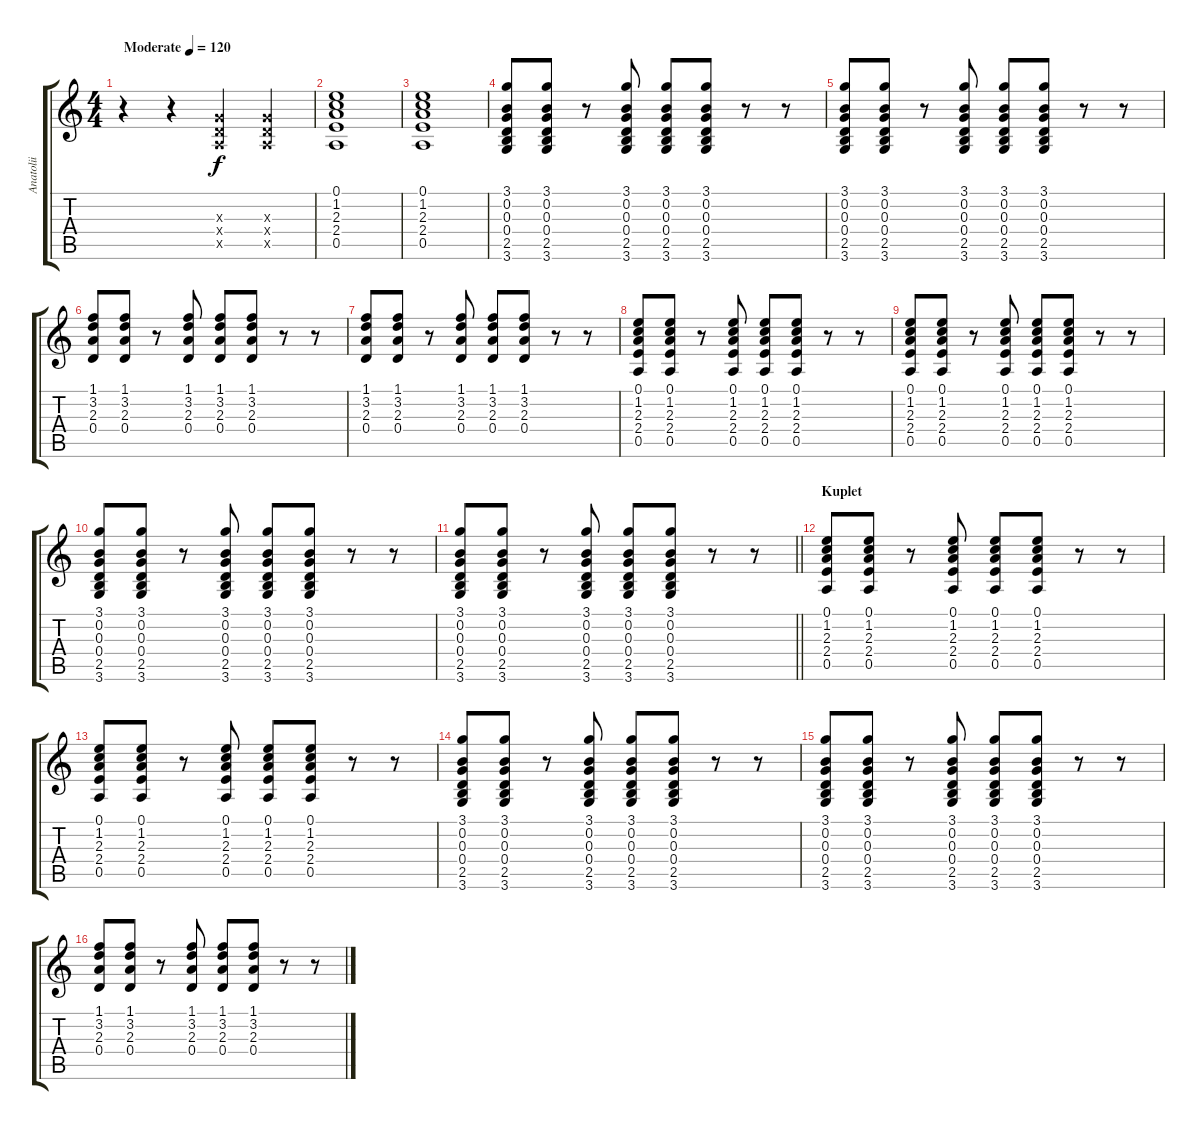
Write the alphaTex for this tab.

\track ("Anatolii" "Anatolii") {instrument acousticguitarsteel}
\staff {score tabs}
\tuning (E4 B3 G3 D3 A2 E2) {hide}
\ts (4 4)
\tempo (120 "Moderate")
\clef g2
\ks c
r.4{dy f instrument acousticguitarsteel} r.4 (0.3{x} 0.4{x} 0.5{x}).4 (0.3{x} 0.4{x} 0.5{x}).4 |
(0.1 1.2 2.3 2.4 0.5).1 |
(0.1 1.2 2.3 2.4 0.5).1 |
(3.1 0.2 0.3 0.4 2.5 3.6).8 (3.1 0.2 0.3 0.4 2.5 3.6).8 r.8 (3.1 0.2 0.3 0.4 2.5 3.6).8 (3.1 0.2 0.3 0.4 2.5 3.6).8 (3.1 0.2 0.3 0.4 2.5 3.6).8 r.8 r.8 |
(3.1 0.2 0.3 0.4 2.5 3.6).8 (3.1 0.2 0.3 0.4 2.5 3.6).8 r.8 (3.1 0.2 0.3 0.4 2.5 3.6).8 (3.1 0.2 0.3 0.4 2.5 3.6).8 (3.1 0.2 0.3 0.4 2.5 3.6).8 r.8 r.8 |
(1.1 3.2 2.3 0.4).8 (1.1 3.2 2.3 0.4).8 r.8 (1.1 3.2 2.3 0.4).8 (1.1 3.2 2.3 0.4).8 (1.1 3.2 2.3 0.4).8 r.8 r.8 |
(1.1 3.2 2.3 0.4).8 (1.1 3.2 2.3 0.4).8 r.8 (1.1 3.2 2.3 0.4).8 (1.1 3.2 2.3 0.4).8 (1.1 3.2 2.3 0.4).8 r.8 r.8 |
(0.1 1.2 2.3 2.4 0.5).8 (0.1 1.2 2.3 2.4 0.5).8 r.8 (0.1 1.2 2.3 2.4 0.5).8 (0.1 1.2 2.3 2.4 0.5).8 (0.1 1.2 2.3 2.4 0.5).8 r.8 r.8 |
(0.1 1.2 2.3 2.4 0.5).8 (0.1 1.2 2.3 2.4 0.5).8 r.8 (0.1 1.2 2.3 2.4 0.5).8 (0.1 1.2 2.3 2.4 0.5).8 (0.1 1.2 2.3 2.4 0.5).8 r.8 r.8 |
(3.1 0.2 0.3 0.4 2.5 3.6).8 (3.1 0.2 0.3 0.4 2.5 3.6).8 r.8 (3.1 0.2 0.3 0.4 2.5 3.6).8 (3.1 0.2 0.3 0.4 2.5 3.6).8 (3.1 0.2 0.3 0.4 2.5 3.6).8 r.8 r.8 |
\barLineRight lightlight
(3.1 0.2 0.3 0.4 2.5 3.6).8 (3.1 0.2 0.3 0.4 2.5 3.6).8 r.8 (3.1 0.2 0.3 0.4 2.5 3.6).8 (3.1 0.2 0.3 0.4 2.5 3.6).8 (3.1 0.2 0.3 0.4 2.5 3.6).8 r.8 r.8 |
\section ("" "Kuplet")
(0.1 1.2 2.3 2.4 0.5).8 (0.1 1.2 2.3 2.4 0.5).8 r.8 (0.1 1.2 2.3 2.4 0.5).8 (0.1 1.2 2.3 2.4 0.5).8 (0.1 1.2 2.3 2.4 0.5).8 r.8 r.8 |
(0.1 1.2 2.3 2.4 0.5).8 (0.1 1.2 2.3 2.4 0.5).8 r.8 (0.1 1.2 2.3 2.4 0.5).8 (0.1 1.2 2.3 2.4 0.5).8 (0.1 1.2 2.3 2.4 0.5).8 r.8 r.8 |
(3.1 0.2 0.3 0.4 2.5 3.6).8 (3.1 0.2 0.3 0.4 2.5 3.6).8 r.8 (3.1 0.2 0.3 0.4 2.5 3.6).8 (3.1 0.2 0.3 0.4 2.5 3.6).8 (3.1 0.2 0.3 0.4 2.5 3.6).8 r.8 r.8 |
(3.1 0.2 0.3 0.4 2.5 3.6).8 (3.1 0.2 0.3 0.4 2.5 3.6).8 r.8 (3.1 0.2 0.3 0.4 2.5 3.6).8 (3.1 0.2 0.3 0.4 2.5 3.6).8 (3.1 0.2 0.3 0.4 2.5 3.6).8 r.8 r.8 |
(1.1 3.2 2.3 0.4).8 (1.1 3.2 2.3 0.4).8 r.8 (1.1 3.2 2.3 0.4).8 (1.1 3.2 2.3 0.4).8 (1.1 3.2 2.3 0.4).8 r.8 r.8
